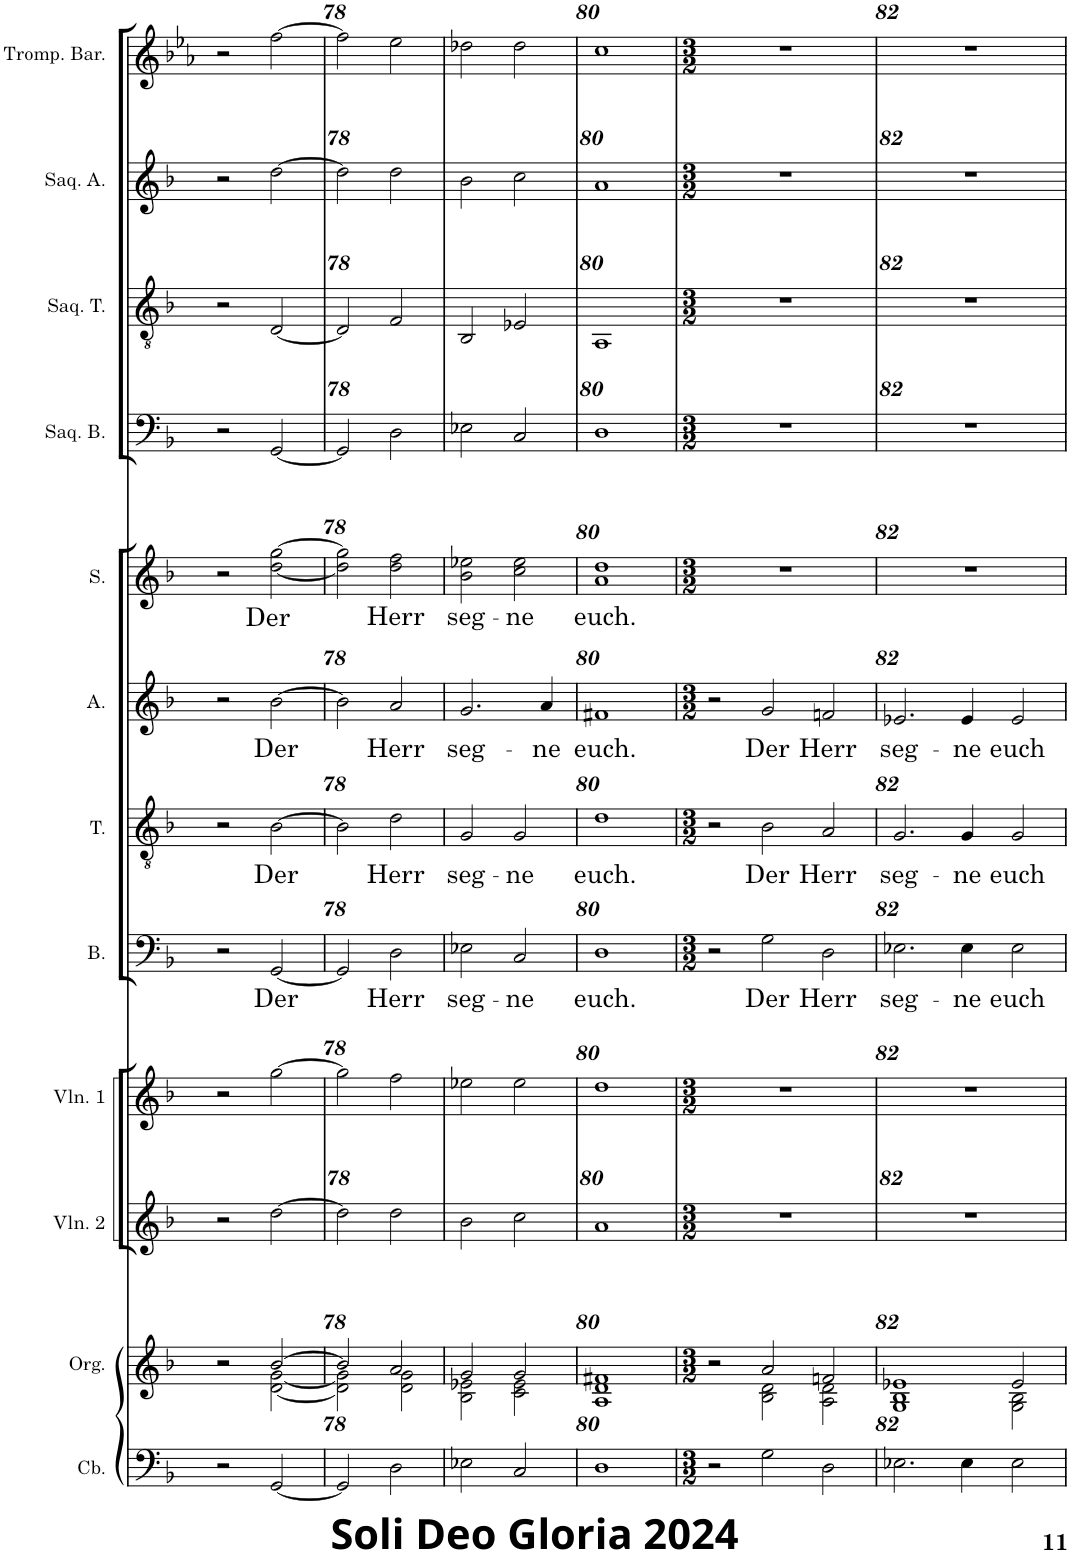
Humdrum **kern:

**kern	**kern	**kern	**kern	**kern	**text	**kern	**text	**kern	**text	**kern	**text	**kern	**kern	**kern	**kern
*part12	*part11	*part10	*part9	*part8	*part8	*part7	*part7	*part6	*part6	*part5	*part5	*part4	*part3	*part2	*part1
*staff12	*staff11	*staff10	*staff9	*staff8	*staff8	*staff7	*staff7	*staff6	*staff6	*staff5	*staff5	*staff4	*staff3	*staff2	*staff1
*I"Contrebasse	*I"Orgue	*I"Violon 2	*I"Violon 1	*I"Basse	*	*I"Ténor	*	*I"Alto	*	*I"Soprano	*	*I"Saqueboute Basse	*I"Saqueboute Ténor	*I"Saqueboute Alto	*I"Trompette Baroque en ré
*I'Cb.	*I'Org.	*I'Vln. 2	*I'Vln. 1	*I'B.	*	*I'T.	*	*I'A.	*	*I'S.	*	*I'Saq. B.	*I'Saq. T.	*I'Saq. A.	*I'Tromp. Bar.
!!LO:PB:g=z
*clefF4	*clefG2	*clefG2	*clefG2	*clefF4	*	*clefGv2	*	*clefG2	*	*clefG2	*	*clefF4	*clefGv2	*clefG2	*clefG2
*Trd7c12	*	*	*	*	*	*	*	*	*	*	*	*	*	*	*Trd-1c-2
*k[b-]	*k[b-]	*k[b-]	*k[b-]	*k[b-]	*	*k[b-]	*	*k[b-]	*	*k[b-]	*	*k[b-]	*k[b-]	*k[b-]	*k[b-e-a-]
*M2/2	*M2/2	*M2/2	*M2/2	*M2/2	*	*M2/2	*	*M2/2	*	*M2/2	*	*M2/2	*M2/2	*M2/2	*M2/2
*met(c|)	*met(c|)	*met(c|)	*met(c|)	*met(c|)	*	*met(c|)	*	*met(c|)	*	*met(c|)	*	*met(c|)	*met(c|)	*met(c|)	*met(c|)
=77	=77	=77	=77	=77	=77	=77	=77	=77	=77	=77	=77	=77	=77	=77	=77
*	*^	*	*	*	*	*	*	*	*	*	*	*	*	*	*
2r	2r	2ryy	2r	2r	2r	.	2r	.	2r	.	2r	.	2r	2r	2r	2r
!	!	!	!	!	!	!LO:LY:b	!	!LO:LY:b	!	!LO:LY:b	!	!LO:LY:b	!	!	!	!
[2GG/	[2b-/	[2d\ [2g\	[2dd\	[2gg\	[2GG/	Der	[2B-\	Der	[2b-\	Der	[2dd\ [2gg\	Der	[2GG/	[2D/	[2dd\	[2ff\
=78	=78	=78	=78	=78	=78	=78	=78	=78	=78	=78	=78	=78	=78	=78	=78	=78
2GG/]	2b-/]	2d\] 2g\]	2dd\]	2gg\]	2GG/]	.	2B-\]	.	2b-\]	.	2dd\] 2gg\]	.	2GG/]	2D/]	2dd\]	2ff\]
!	!	!	!	!	!	!LO:LY:b	!	!LO:LY:b	!	!LO:LY:b	!	!LO:LY:b	!	!	!	!
2D\	2a/	2d\ 2g\	2dd\	2ff\	2D\	Herr	2d\	Herr	2a/	Herr	2dd\ 2ff\	Herr	2D\	2F/	2dd\	2ee-\
=79	=79	=79	=79	=79	=79	=79	=79	=79	=79	=79	=79	=79	=79	=79	=79	=79
!	!	!	!	!	!	!LO:LY:b	!	!LO:LY:b	!	!LO:LY:b	!	!LO:LY:b	!	!	!	!
2E-X\	2g/	2B-\ 2e-X\	2b-\	2ee-X\	2E-X\	seg-	2G/	seg-	2.g/	seg-	2b-\ 2ee-X\	seg-	2E-X\	2BB-/	2b-\	2dd-X\
!	!	!	!	!	!	!LO:LY:b	!	!LO:LY:b	!	!	!	!LO:LY:b	!	!	!	!
2C/	2g/	2c\ 2e-\	2cc\	2ee-\	2C/	-ne	2G/	-ne	.	.	2cc\ 2ee-\	-ne	2C/	2E-X/	2cc\	2dd-\
!	!	!	!	!	!	!	!	!	!	!LO:LY:b	!	!	!	!	!	!
.	.	.	.	.	.	.	.	.	4a/	-ne	.	.	.	.	.	.
=80	=80	=80	=80	=80	=80	=80	=80	=80	=80	=80	=80	=80	=80	=80	=80	=80
!	!	!	!	!	!	!LO:LY:b	!	!LO:LY:b	!	!LO:LY:b	!	!LO:LY:b	!	!	!	!
1D	1f#X	1A 1d	1a	1dd	1D	euch.	1d	euch.	1f#X	euch.	1a 1dd	euch.	1D	1AA	1a	1cc
=81	=81	=81	=81	=81	=81	=81	=81	=81	=81	=81	=81	=81	=81	=81	=81	=81
*M3/2	*M3/2	*	*M3/2	*M3/2	*M3/2	*	*M3/2	*	*M3/2	*	*M3/2	*	*M3/2	*M3/2	*M3/2	*M3/2
2r	2r	2ryy	1.r	1.r	2r	.	2r	.	2r	.	1.r	.	1.r	1.r	1.r	1.r
!	!	!	!	!	!	!LO:LY:b	!	!LO:LY:b	!	!LO:LY:b	!	!	!	!	!	!
2G\	2a/	2B-\ 2d\	.	.	2G\	Der	2B-\	Der	2g/	Der	.	.	.	.	.	.
!	!	!	!	!	!	!LO:LY:b	!	!LO:LY:b	!	!LO:LY:b	!	!	!	!	!	!
2D\	2fn/	2A\ 2d\	.	.	2D\	Herr	2A/	Herr	2fn/	Herr	.	.	.	.	.	.
=82	=82	=82	=82	=82	=82	=82	=82	=82	=82	=82	=82	=82	=82	=82	=82	=82
!	!	!	!	!	!	!LO:LY:b	!	!LO:LY:b	!	!LO:LY:b	!	!	!	!	!	!
2.E-X\	1e-X	1G 1B-	1.r	1.r	2.E-X\	seg-	2.G/	seg-	2.e-X/	seg-	1.r	.	1.r	1.r	1.r	1.r
!	!	!	!	!	!	!LO:LY:b	!	!LO:LY:b	!	!LO:LY:b	!	!	!	!	!	!
4E-\	.	.	.	.	4E-\	-ne	4G/	-ne	4e-/	-ne	.	.	.	.	.	.
!	!	!	!	!	!	!LO:LY:b	!	!LO:LY:b	!	!LO:LY:b	!	!	!	!	!	!
2E-\	2e-/	2G\ 2B-\	.	.	2E-\	euch	2G/	euch	2e-/	euch	.	.	.	.	.	.
*	*v	*v	*	*	*	*	*	*	*	*	*	*	*	*	*	*
=	=	=	=	=	=	=	=	=	=	=	=	=	=	=	=
*-	*-	*-	*-	*-	*-	*-	*-	*-	*-	*-	*-	*-	*-	*-	*-
